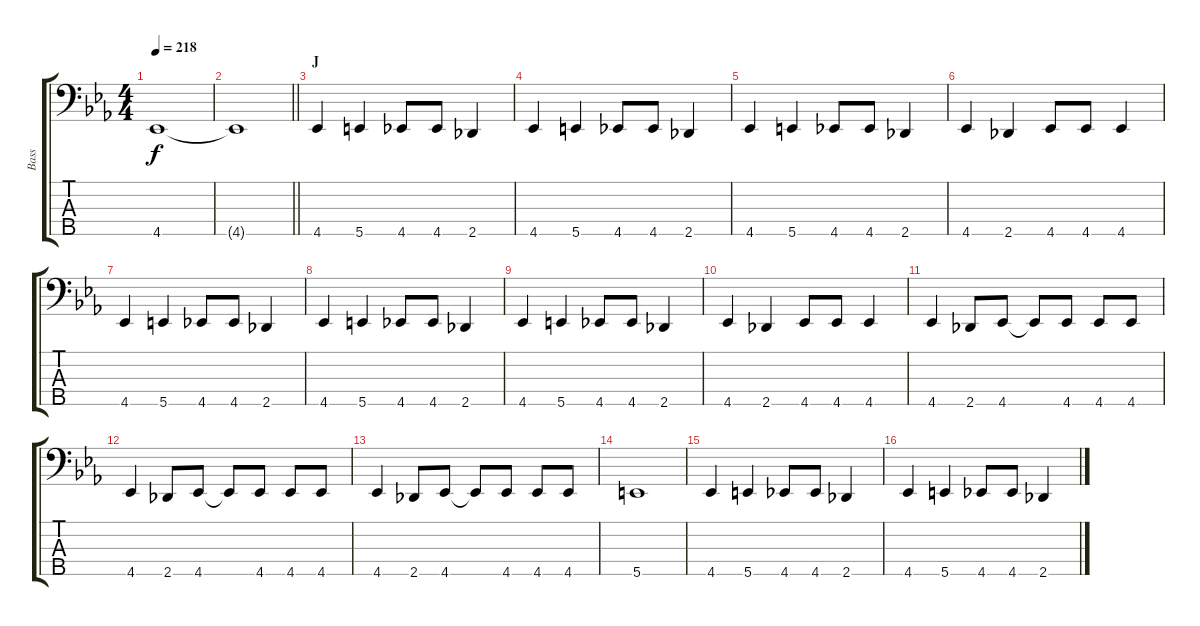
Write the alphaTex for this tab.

\track ("Bass" "Bass") {instrument slapbass2}
\staff {score tabs}
\tuning (G2 D2 A1 E1 B0) {hide}
\ts (4 4)
\tempo 218
\clef f4
\ks eb
4.5.1{dy f} |
\barLineRight lightlight
4.5{t}.1 |
\section ("" "J")
4.5.4 5.5.4 4.5.8 4.5.8 2.5.4 |
4.5.4 5.5.4 4.5.8 4.5.8 2.5.4 |
4.5.4 5.5.4 4.5.8 4.5.8 2.5.4 |
4.5.4 2.5.4 4.5.8 4.5.8 4.5.4 |
4.5.4 5.5.4 4.5.8 4.5.8 2.5.4 |
4.5.4 5.5.4 4.5.8 4.5.8 2.5.4 |
4.5.4 5.5.4 4.5.8 4.5.8 2.5.4 |
4.5.4 2.5.4 4.5.8 4.5.8 4.5.4 |
4.5.4 2.5.8 4.5.8 4.5{t}.8 4.5.8 4.5.8 4.5.8 |
4.5.4 2.5.8 4.5.8 4.5{t}.8 4.5.8 4.5.8 4.5.8 |
4.5.4 2.5.8 4.5.8 4.5{t}.8 4.5.8 4.5.8 4.5.8 |
5.5.1 |
4.5.4 5.5.4 4.5.8 4.5.8 2.5.4 |
4.5.4 5.5.4 4.5.8 4.5.8 2.5.4
